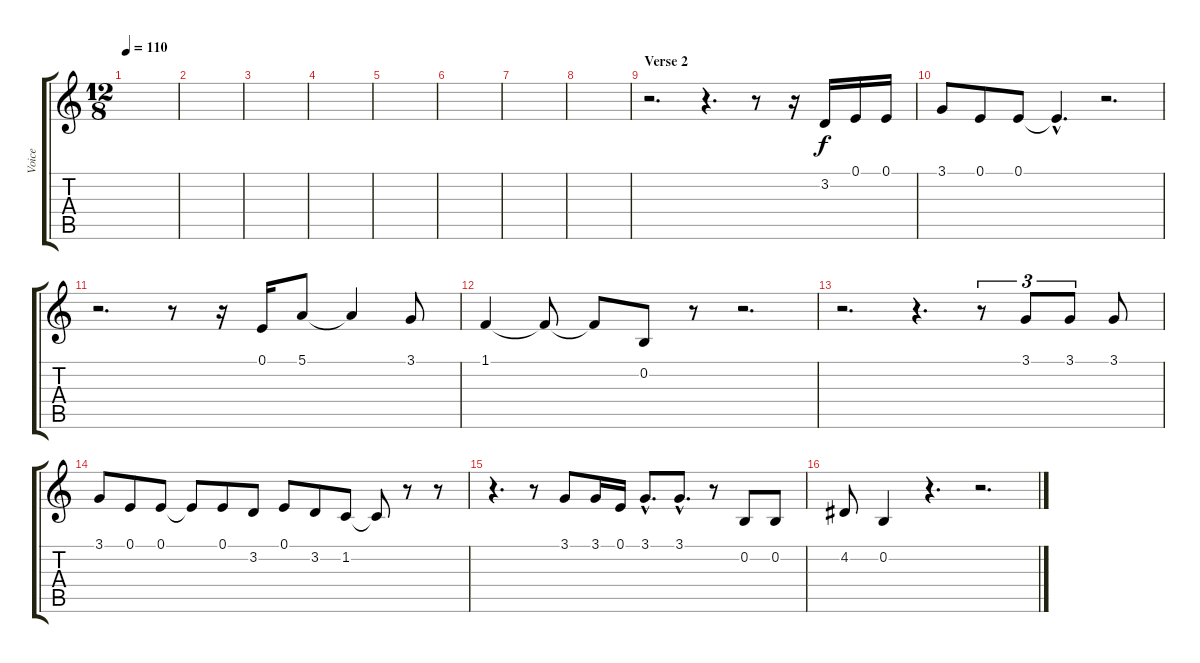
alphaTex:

\track ("Voice" "Voice") {instrument acousticgrandpiano}
\staff {score tabs}
\tuning (E4 B3 G3 D3 A2 E2) {hide}
\ts (12 8)
\tempo 110
\clef g2
\ks c
|
|
|
|
|
|
|
|
\section ("" "Verse 2")
r.2{d} r.4{d} r.8 r.16 3.2.16 0.1.16 0.1.16 |
3.1.8 0.1.8 0.1.8 0.1{hac t}.4{d} r.2{d} |
r.2{d} r.8 r.16 0.1.16 5.1.8 5.1{t}.4 3.1.8 |
1.1.4 1.1{t}.8 1.1{t}.8 0.2.8 r.8 r.2{d} |
r.2{d} r.4{d} r.8{tu (3 2)} 3.1.8{tu (3 2)} 3.1.8{tu (3 2)} 3.1.8 |
3.1.8 0.1.8 0.1.8 0.1{t}.8 0.1.8 3.2.8 0.1.8 3.2.8 1.2.8 1.2{t}.8 r.8 r.8 |
r.4{d} r.8 3.1.8 3.1.16 0.1.16 3.1{hac}.8{d} 3.1{hac}.8{d} r.8 0.2.8 0.2.8 |
4.2.8 0.2.4 r.4{d} r.2{d}
